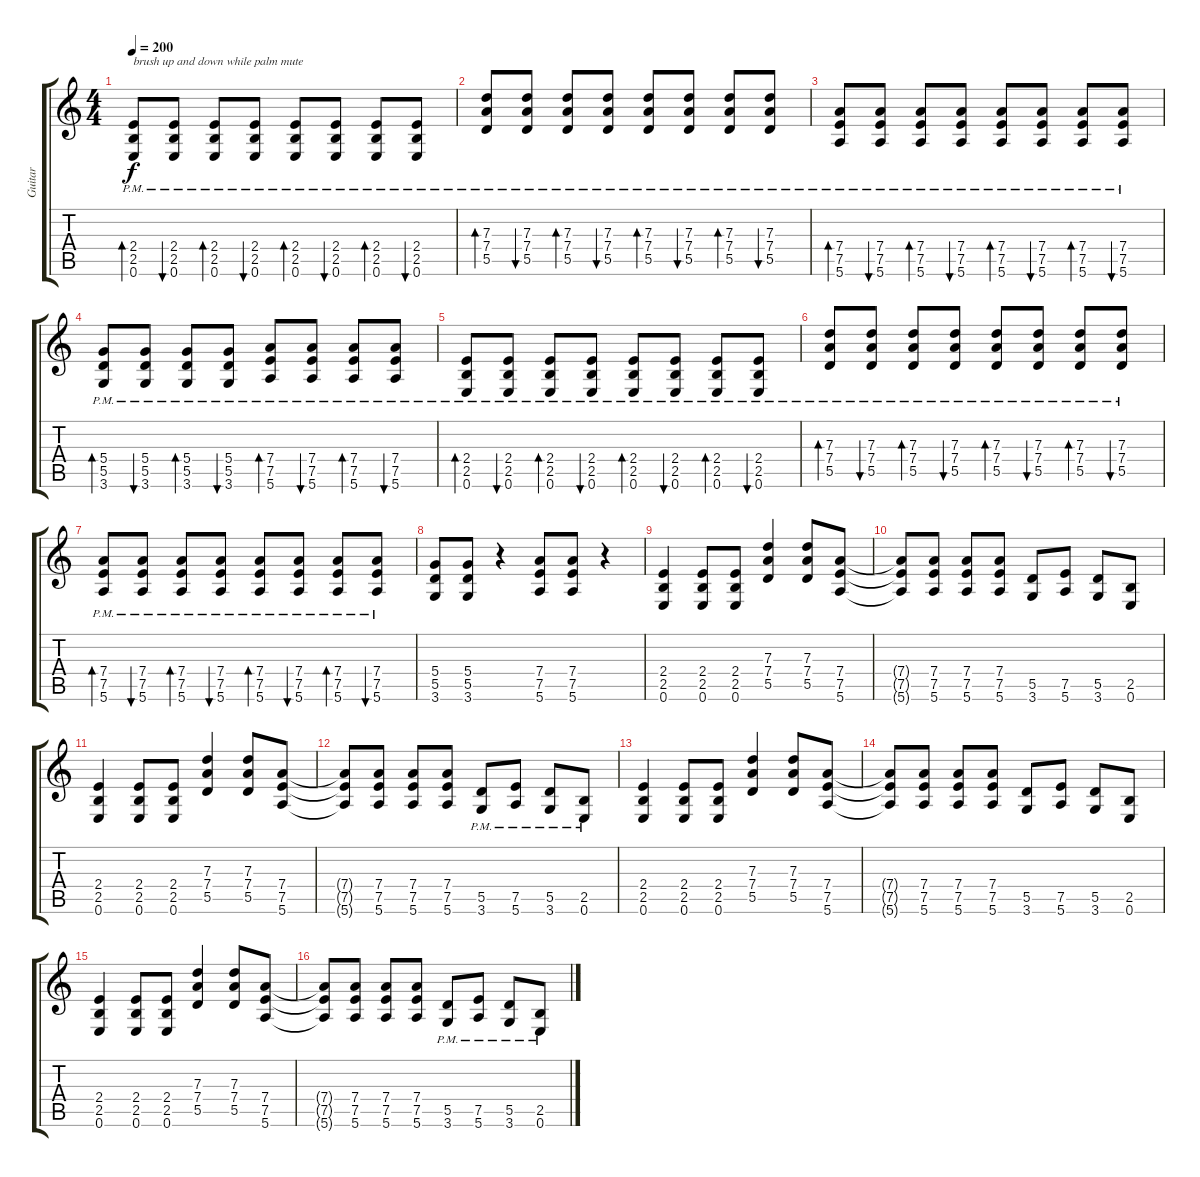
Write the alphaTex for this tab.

\track ("Guitar" "Guitar") {instrument distortionguitar}
\staff {score tabs}
\tuning (E4 B3 G3 D3 A2 E2) {hide}
\ts (4 4)
\tempo 200
\clef g2
\ks c
(2.4{pm} 2.5{pm} 0.6{pm}).8{bd 60 txt "brush up and down while palm mute" dy f instrument distortionguitar} (2.4{pm} 2.5{pm} 0.6{pm}).8{bu 60} (2.4{pm} 2.5{pm} 0.6{pm}).8{bd 60} (2.4{pm} 2.5{pm} 0.6{pm}).8{bu 60} (2.4{pm} 2.5{pm} 0.6{pm}).8{bd 60} (2.4{pm} 2.5{pm} 0.6{pm}).8{bu 60} (2.4{pm} 2.5{pm} 0.6{pm}).8{bd 60} (2.4{pm} 2.5{pm} 0.6{pm}).8{bu 60} |
(7.3{pm} 7.4{pm} 5.5{pm}).8{bd 60} (7.3{pm} 7.4{pm} 5.5{pm}).8{bu 60} (7.3{pm} 7.4{pm} 5.5{pm}).8{bd 60} (7.3{pm} 7.4{pm} 5.5{pm}).8{bu 60} (7.3{pm} 7.4{pm} 5.5{pm}).8{bd 60} (7.3{pm} 7.4{pm} 5.5{pm}).8{bu 60} (7.3{pm} 7.4{pm} 5.5{pm}).8{bd 60} (7.3{pm} 7.4{pm} 5.5{pm}).8{bu 60} |
(7.4{pm} 7.5{pm} 5.6{pm}).8{bd 60} (7.4{pm} 7.5{pm} 5.6{pm}).8{bu 60} (7.4{pm} 7.5{pm} 5.6{pm}).8{bd 60} (7.4{pm} 7.5{pm} 5.6{pm}).8{bu 60} (7.4{pm} 7.5{pm} 5.6{pm}).8{bd 60} (7.4{pm} 7.5{pm} 5.6{pm}).8{bu 60} (7.4{pm} 7.5{pm} 5.6{pm}).8{bd 60} (7.4{pm} 7.5{pm} 5.6{pm}).8{bu 60} |
(5.4{pm} 5.5{pm} 3.6{pm}).8{bd 60} (5.4{pm} 5.5{pm} 3.6{pm}).8{bu 60} (5.4{pm} 5.5{pm} 3.6{pm}).8{bd 60} (5.4{pm} 5.5{pm} 3.6{pm}).8{bu 60} (7.4{pm} 7.5{pm} 5.6{pm}).8{bd 60} (7.4{pm} 7.5{pm} 5.6{pm}).8{bu 60} (7.4{pm} 7.5{pm} 5.6{pm}).8{bd 60} (7.4{pm} 7.5{pm} 5.6{pm}).8{bu 60} |
(2.4{pm} 2.5{pm} 0.6{pm}).8{bd 60} (2.4{pm} 2.5{pm} 0.6{pm}).8{bu 60} (2.4{pm} 2.5{pm} 0.6{pm}).8{bd 60} (2.4{pm} 2.5{pm} 0.6{pm}).8{bu 60} (2.4{pm} 2.5{pm} 0.6{pm}).8{bd 60} (2.4{pm} 2.5{pm} 0.6{pm}).8{bu 60} (2.4{pm} 2.5{pm} 0.6{pm}).8{bd 60} (2.4{pm} 2.5{pm} 0.6{pm}).8{bu 60} |
(7.3{pm} 7.4{pm} 5.5{pm}).8{bd 60} (7.3{pm} 7.4{pm} 5.5{pm}).8{bu 60} (7.3{pm} 7.4{pm} 5.5{pm}).8{bd 60} (7.3{pm} 7.4{pm} 5.5{pm}).8{bu 60} (7.3{pm} 7.4{pm} 5.5{pm}).8{bd 60} (7.3{pm} 7.4{pm} 5.5{pm}).8{bu 60} (7.3{pm} 7.4{pm} 5.5{pm}).8{bd 60} (7.3{pm} 7.4{pm} 5.5{pm}).8{bu 60} |
(7.4{pm} 7.5{pm} 5.6{pm}).8{bd 60} (7.4{pm} 7.5{pm} 5.6{pm}).8{bu 60} (7.4{pm} 7.5{pm} 5.6{pm}).8{bd 60} (7.4{pm} 7.5{pm} 5.6{pm}).8{bu 60} (7.4{pm} 7.5{pm} 5.6{pm}).8{bd 60} (7.4{pm} 7.5{pm} 5.6{pm}).8{bu 60} (7.4{pm} 7.5{pm} 5.6{pm}).8{bd 60} (7.4{pm} 7.5{pm} 5.6{pm}).8{bu 60} |
(5.4 5.5 3.6).8 (5.4 5.5 3.6).8 r.4 (7.4 7.5 5.6).8 (7.4 7.5 5.6).8 r.4 |
(2.4 2.5 0.6).4 (2.4 2.5 0.6).8 (2.4 2.5 0.6).8 (7.3 7.4 5.5).4 (7.3 7.4 5.5).8 (7.4 7.5 5.6).8 |
(7.4{t} 7.5{t} 5.6{t}).8 (7.4 7.5 5.6).8 (7.4 7.5 5.6).8 (7.4 7.5 5.6).8 (5.5 3.6).8 (7.5 5.6).8 (5.5 3.6).8 (2.5 0.6).8 |
(2.4 2.5 0.6).4 (2.4 2.5 0.6).8 (2.4 2.5 0.6).8 (7.3 7.4 5.5).4 (7.3 7.4 5.5).8 (7.4 7.5 5.6).8 |
(7.4{t} 7.5{t} 5.6{t}).8 (7.4 7.5 5.6).8 (7.4 7.5 5.6).8 (7.4 7.5 5.6).8 (5.5{pm} 3.6{pm}).8 (7.5{pm} 5.6{pm}).8 (5.5{pm} 3.6{pm}).8 (2.5{pm} 0.6{pm}).8 |
(2.4 2.5 0.6).4 (2.4 2.5 0.6).8 (2.4 2.5 0.6).8 (7.3 7.4 5.5).4 (7.3 7.4 5.5).8 (7.4 7.5 5.6).8 |
(7.4{t} 7.5{t} 5.6{t}).8 (7.4 7.5 5.6).8 (7.4 7.5 5.6).8 (7.4 7.5 5.6).8 (5.5 3.6).8 (7.5 5.6).8 (5.5 3.6).8 (2.5 0.6).8 |
(2.4 2.5 0.6).4 (2.4 2.5 0.6).8 (2.4 2.5 0.6).8 (7.3 7.4 5.5).4 (7.3 7.4 5.5).8 (7.4 7.5 5.6).8 |
(7.4{t} 7.5{t} 5.6{t}).8 (7.4 7.5 5.6).8 (7.4 7.5 5.6).8 (7.4 7.5 5.6).8 (5.5{pm} 3.6{pm}).8 (7.5{pm} 5.6{pm}).8 (5.5{pm} 3.6{pm}).8 (2.5{pm} 0.6{pm}).8
